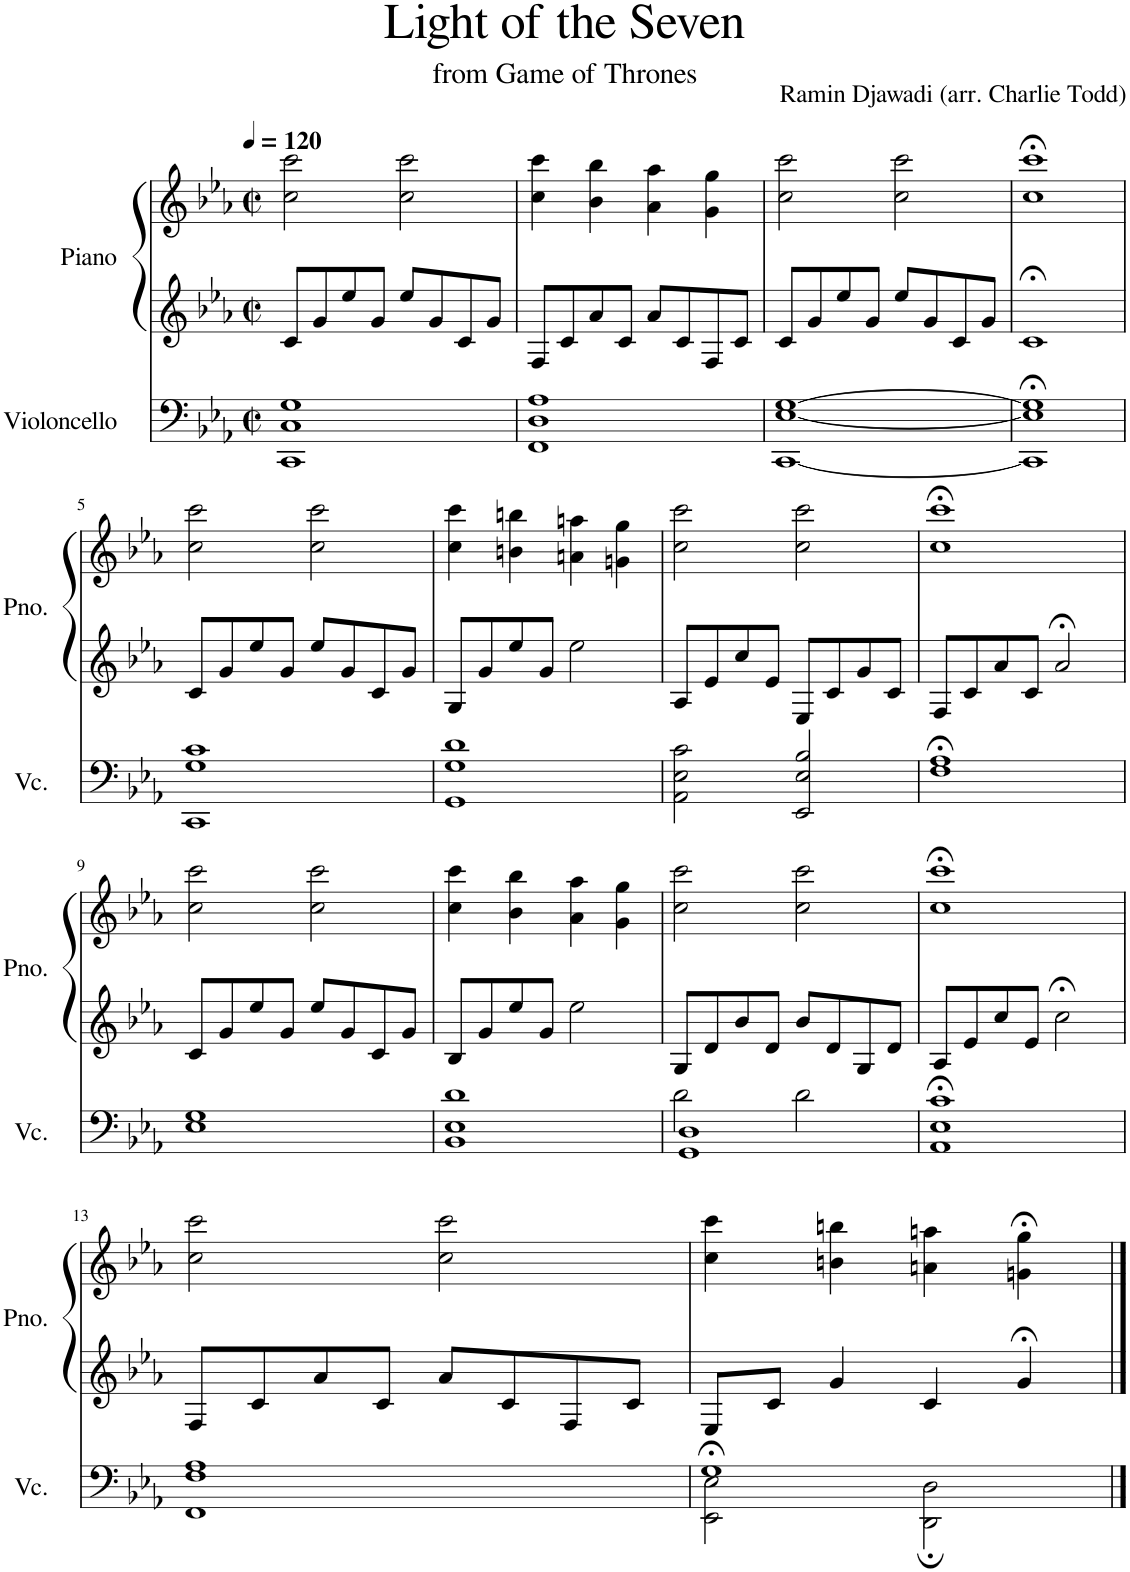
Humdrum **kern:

**kern	**kern	**kern
*part2	*part1	*part1
*staff3	*staff2	*staff1
*I"Violoncello	*I"Piano	*
*I'Vc.	*I'Pno.	*
*clefF4	*clefG2	*clefG2
*k[b-e-a-]	*k[b-e-a-]	*k[b-e-a-]
*M2/2	*M2/2	*M2/2
*met(c|)	*met(c|)	*met(c|)
*MM120	*MM120	*MM120
=1	=1	=1
1CC 1C 1G	8c/L	2cc\ 2ccc\
.	8g/	.
.	8ee-/	.
.	8g/J	.
.	8ee-/L	2cc\ 2ccc\
.	8g/	.
.	8c/	.
.	8g/J	.
=2	=2	=2
1FF 1D 1A-	8F/L	4cc\ 4ccc\
.	8c/	.
.	8a-/	4b-\ 4bb-\
.	8c/J	.
.	8a-/L	4a-\ 4aa-\
.	8c/	.
.	8F/	4g\ 4gg\
.	8c/J	.
=3	=3	=3
[1CC [1E- [1G	8c/L	2cc\ 2ccc\
.	8g/	.
.	8ee-/	.
.	8g/J	.
.	8ee-/L	2cc\ 2ccc\
.	8g/	.
.	8c/	.
.	8g/J	.
=4	=4	=4
1CC];< 1E-];< 1G];<	1c;<	1cc;< 1ccc;<
!!LO:LB:g=z
=5	=5	=5
1CC 1G 1c	8c/L	2cc\ 2ccc\
.	8g/	.
.	8ee-/	.
.	8g/J	.
.	8ee-/L	2cc\ 2ccc\
.	8g/	.
.	8c/	.
.	8g/J	.
=6	=6	=6
1GG 1G 1d	8G/L	4cc\ 4ccc\
.	8g/	.
.	8ee-/	4bn\ 4bbn\
.	8g/J	.
.	2ee-\	4an\ 4aan\
.	.	4gn\ 4gg\
=7	=7	=7
2AA-\ 2E-\ 2c\	8A-/L	2cc\ 2ccc\
.	8e-/	.
.	8cc/	.
.	8e-/J	.
2EE-/ 2E-/ 2B-/	8E-/L	2cc\ 2ccc\
.	8c/	.
.	8g/	.
.	8c/J	.
=8	=8	=8
1F;< 1A-;<	8F/L	1cc;< 1ccc;<
.	8c/	.
.	8a-/	.
.	8c/J	.
.	2a-;</	.
!!LO:LB:g=z
=9	=9	=9
1E- 1G	8c/L	2cc\ 2ccc\
.	8g/	.
.	8ee-/	.
.	8g/J	.
.	8ee-/L	2cc\ 2ccc\
.	8g/	.
.	8c/	.
.	8g/J	.
=10	=10	=10
1BB- 1E- 1d	8B-/L	4cc\ 4ccc\
.	8g/	.
.	8ee-/	4b-\ 4bb-\
.	8g/J	.
.	2ee-\	4a-\ 4aa-\
.	.	4g\ 4gg\
=11	=11	=11
*^	*	*
1GG 1D	2d\	8G/L	2cc\ 2ccc\
.	.	8d/	.
.	.	8b-/	.
.	.	8d/J	.
.	2d\	8b-/L	2cc\ 2ccc\
.	.	8d/	.
.	.	8G/	.
.	.	8d/J	.
*v	*v	*	*
=12	=12	=12
1AA-;< 1E-;< 1c;<	8A-/L	1cc;< 1ccc;<
.	8e-/	.
.	8cc/	.
.	8e-/J	.
.	2cc;<\	.
!!LO:LB:g=z
=13	=13	=13
1FF 1F 1A-	8F/L	2cc\ 2ccc\
.	8c/	.
.	8a-/	.
.	8c/J	.
.	8a-/L	2cc\ 2ccc\
.	8c/	.
.	8F/	.
.	8c/J	.
=14	=14	=14
*^	*	*
1G;<	2EE-\ 2E-\	8E-/L	4cc\ 4ccc\
.	.	8c/J	.
.	.	4g/	4bn\ 4bbn\
.	2DD\; 2D\;	4c/	4an\ 4aan\
.	.	4g;</	4gn\;< 4gg\;<
*v	*v	*	*
==	==	==
*-	*-	*-
